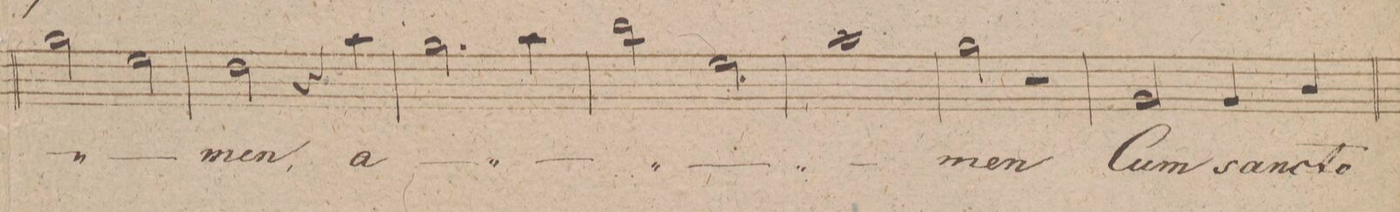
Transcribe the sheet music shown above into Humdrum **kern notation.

**kern	**text	**dynam
*I"Soprano.	*	*
*clefC1	*	*
*k[f#c#g#d#]	*	*
*met(c)	*	*
*M4/4	*	*
2ee\	.	.
2cc#\	.	.
=267	=267	=267
2b\	-men,	.
4r	.	.
4ff#\	a-	.
=268	=268	=268
2.ee\	.	.
4ff#\	.	.
=269	=269	=269
2gg#\	.	.
2cc#\	.	.
=270	=270	=270
1ff#\	.	.
=271	=271	=271
2ee\	-men.	.
2r	.	.
=272	=272	=272
2e/	Cum	.
4e/	san-	.
4g#/	-cto	.
=273	=273	=273
*-	*-	*-
